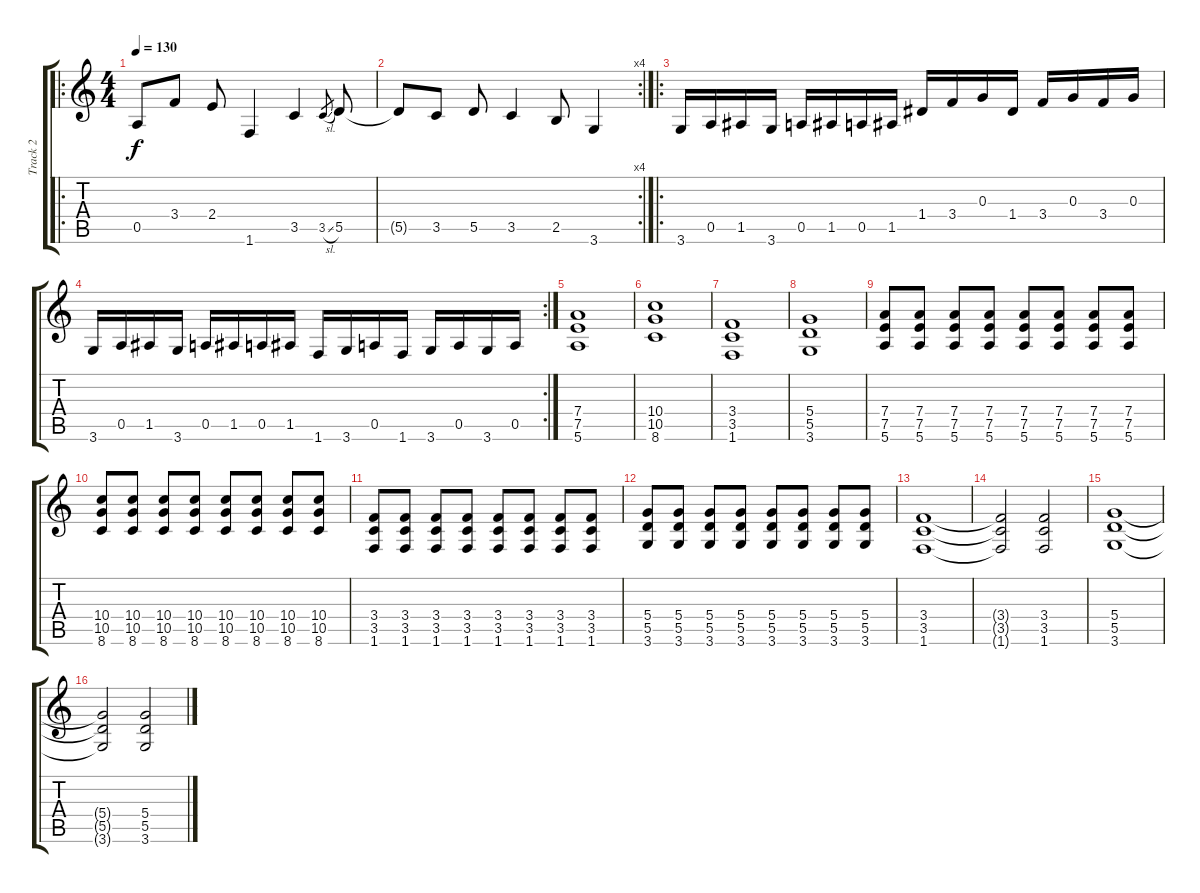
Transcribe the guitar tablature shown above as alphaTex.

\track ("Track 2" "Track 2") {instrument distortionguitar}
\staff {score tabs}
\tuning (E4 B3 G3 D3 A2 E2) {hide}
\ro
\ts (4 4)
\tempo 130
\clef g2
\ks c
0.5.8{dy f} 3.4.8 2.4.8 1.6.4 3.5.4 3.5{sl}.8{gr} 5.5.8 |
\rc 4
5.5{t}.8 3.5.8 5.5.8 3.5.4 2.5.8 3.6.4 |
\ro
3.6.16 0.5.16 1.5.16 3.6.16 0.5.16 1.5.16 0.5.16 1.5.16 1.4.16 3.4.16 0.3.16 1.4.16 3.4.16 0.3.16 3.4.16 0.3.16 |
\rc 2
3.6.16 0.5.16 1.5.16 3.6.16 0.5.16 1.5.16 0.5.16 1.5.16 1.6.16 3.6.16 0.5.16 1.6.16 3.6.16 0.5.16 3.6.16 0.5.16 |
(7.4 7.5 5.6).1 |
(10.4 10.5 8.6).1 |
(3.4 3.5 1.6).1 |
(5.4 5.5 3.6).1 |
(7.4 7.5 5.6).8 (7.4 7.5 5.6).8 (7.4 7.5 5.6).8 (7.4 7.5 5.6).8 (7.4 7.5 5.6).8 (7.4 7.5 5.6).8 (7.4 7.5 5.6).8 (7.4 7.5 5.6).8 |
(10.4 10.5 8.6).8 (10.4 10.5 8.6).8 (10.4 10.5 8.6).8 (10.4 10.5 8.6).8 (10.4 10.5 8.6).8 (10.4 10.5 8.6).8 (10.4 10.5 8.6).8 (10.4 10.5 8.6).8 |
(3.4 3.5 1.6).8 (3.4 3.5 1.6).8 (3.4 3.5 1.6).8 (3.4 3.5 1.6).8 (3.4 3.5 1.6).8 (3.4 3.5 1.6).8 (3.4 3.5 1.6).8 (3.4 3.5 1.6).8 |
(5.4 5.5 3.6).8 (5.4 5.5 3.6).8 (5.4 5.5 3.6).8 (5.4 5.5 3.6).8 (5.4 5.5 3.6).8 (5.4 5.5 3.6).8 (5.4 5.5 3.6).8 (5.4 5.5 3.6).8 |
(3.4 3.5 1.6).1 |
(3.4{t} 3.5{t} 1.6{t}).2 (3.4 3.5 1.6).2 |
(5.4 5.5 3.6).1 |
(5.4{t} 5.5{t} 3.6{t}).2 (5.4 5.5 3.6).2
